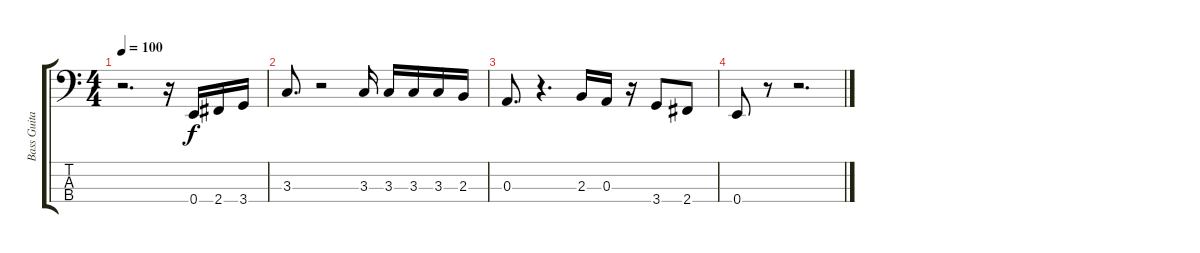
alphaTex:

\track ("Bass Guitar" "Bass Guita") {instrument electricbasspick}
\staff {score tabs}
\tuning (G2 D2 A1 E1) {hide}
\ts (4 4)
\tempo 100
\clef f4
\ks c
r.2{d dy f} r.16 0.4.16 2.4.16 3.4.16 |
3.3.8{d} r.2 3.3.16 3.3.16 3.3.16 3.3.16 2.3.16 |
0.3.8{d} r.4{d} 2.3.16 0.3.16 r.16 3.4.8 2.4.8 |
0.4.8 r.8 r.2{d}
